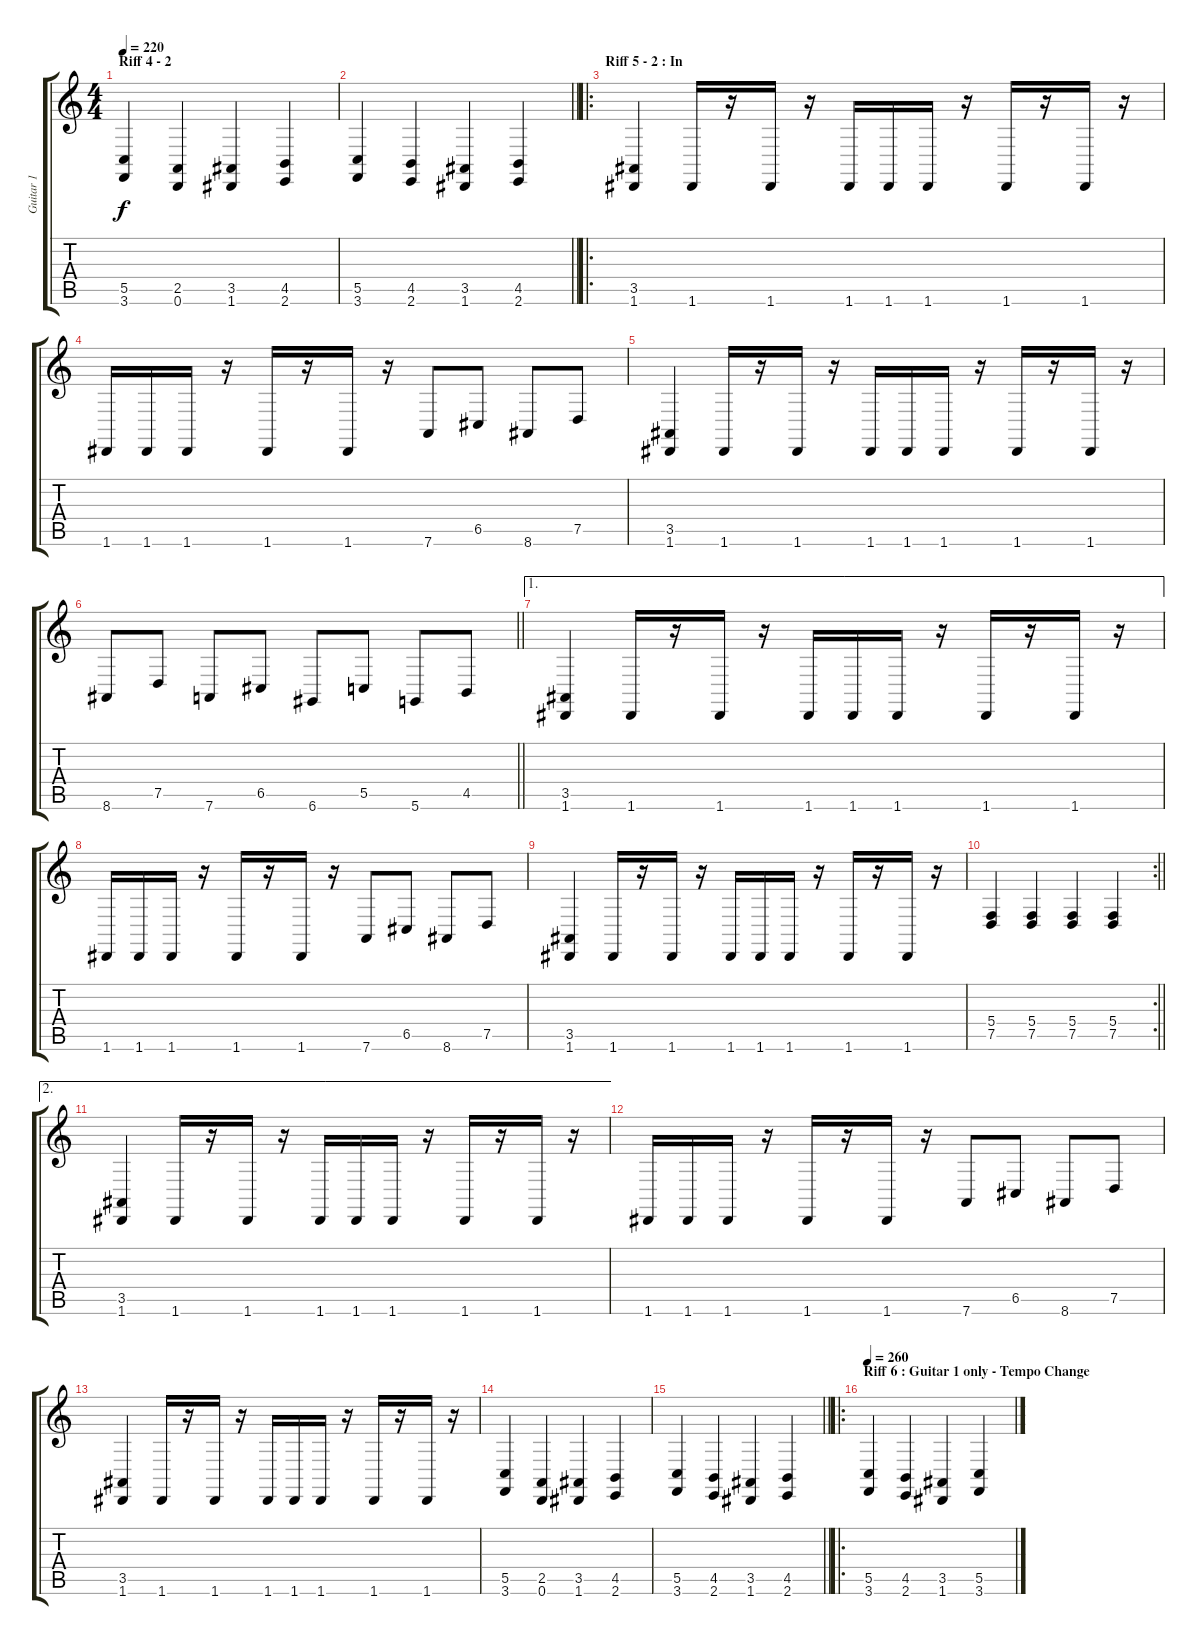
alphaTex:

\track ("Guitar 1" "Guitar 1") {instrument stringensemble1}
\staff {score tabs}
\tuning (D4 A3 F3 C3 G2 D2) {hide}
\ts (4 4)
\section ("" "Riff 4 - 2")
\tempo 220
\clef g2
\ks c
(5.5 3.6).4{dy f} (2.5 0.6).4 (3.5 1.6).4 (4.5 2.6).4 |
\barLineRight lightlight
(5.5 3.6).4 (4.5 2.6).4 (3.5 1.6).4 (4.5 2.6).4 |
\ro
\section ("" "Riff 5 - 2 : In")
(3.5 1.6).4 1.6.16 r.16 1.6.16 r.16 1.6.16 1.6.16 1.6.16 r.16 1.6.16 r.16 1.6.16 r.16 |
1.6.16 1.6.16 1.6.16 r.16 1.6.16 r.16 1.6.16 r.16 7.6.8 6.5.8 8.6.8 7.5.8 |
(3.5 1.6).4 1.6.16 r.16 1.6.16 r.16 1.6.16 1.6.16 1.6.16 r.16 1.6.16 r.16 1.6.16 r.16 |
\barLineRight lightlight
8.6.8 7.5.8 7.6.8 6.5.8 6.6.8 5.5.8 5.6.8 4.5.8 |
\ae 1
(3.5 1.6).4 1.6.16 r.16 1.6.16 r.16 1.6.16 1.6.16 1.6.16 r.16 1.6.16 r.16 1.6.16 r.16 |
1.6.16 1.6.16 1.6.16 r.16 1.6.16 r.16 1.6.16 r.16 7.6.8 6.5.8 8.6.8 7.5.8 |
(3.5 1.6).4 1.6.16 r.16 1.6.16 r.16 1.6.16 1.6.16 1.6.16 r.16 1.6.16 r.16 1.6.16 r.16 |
\rc 2
\barLineRight lightlight
(5.4 7.5).4 (5.4 7.5).4 (5.4 7.5).4 (5.4 7.5).4 |
\ae 2
(3.5 1.6).4 1.6.16 r.16 1.6.16 r.16 1.6.16 1.6.16 1.6.16 r.16 1.6.16 r.16 1.6.16 r.16 |
1.6.16 1.6.16 1.6.16 r.16 1.6.16 r.16 1.6.16 r.16 7.6.8 6.5.8 8.6.8 7.5.8 |
(3.5 1.6).4 1.6.16 r.16 1.6.16 r.16 1.6.16 1.6.16 1.6.16 r.16 1.6.16 r.16 1.6.16 r.16 |
(5.5 3.6).4 (2.5 0.6).4 (3.5 1.6).4 (4.5 2.6).4 |
\barLineRight lightlight
(5.5 3.6).4 (4.5 2.6).4 (3.5 1.6).4 (4.5 2.6).4 |
\ro
\section ("" "Riff 6 : Guitar 1 only - Tempo Change")
\tempo 260
(5.5 3.6).4 (4.5 2.6).4 (3.5 1.6).4 (5.5 3.6).4
